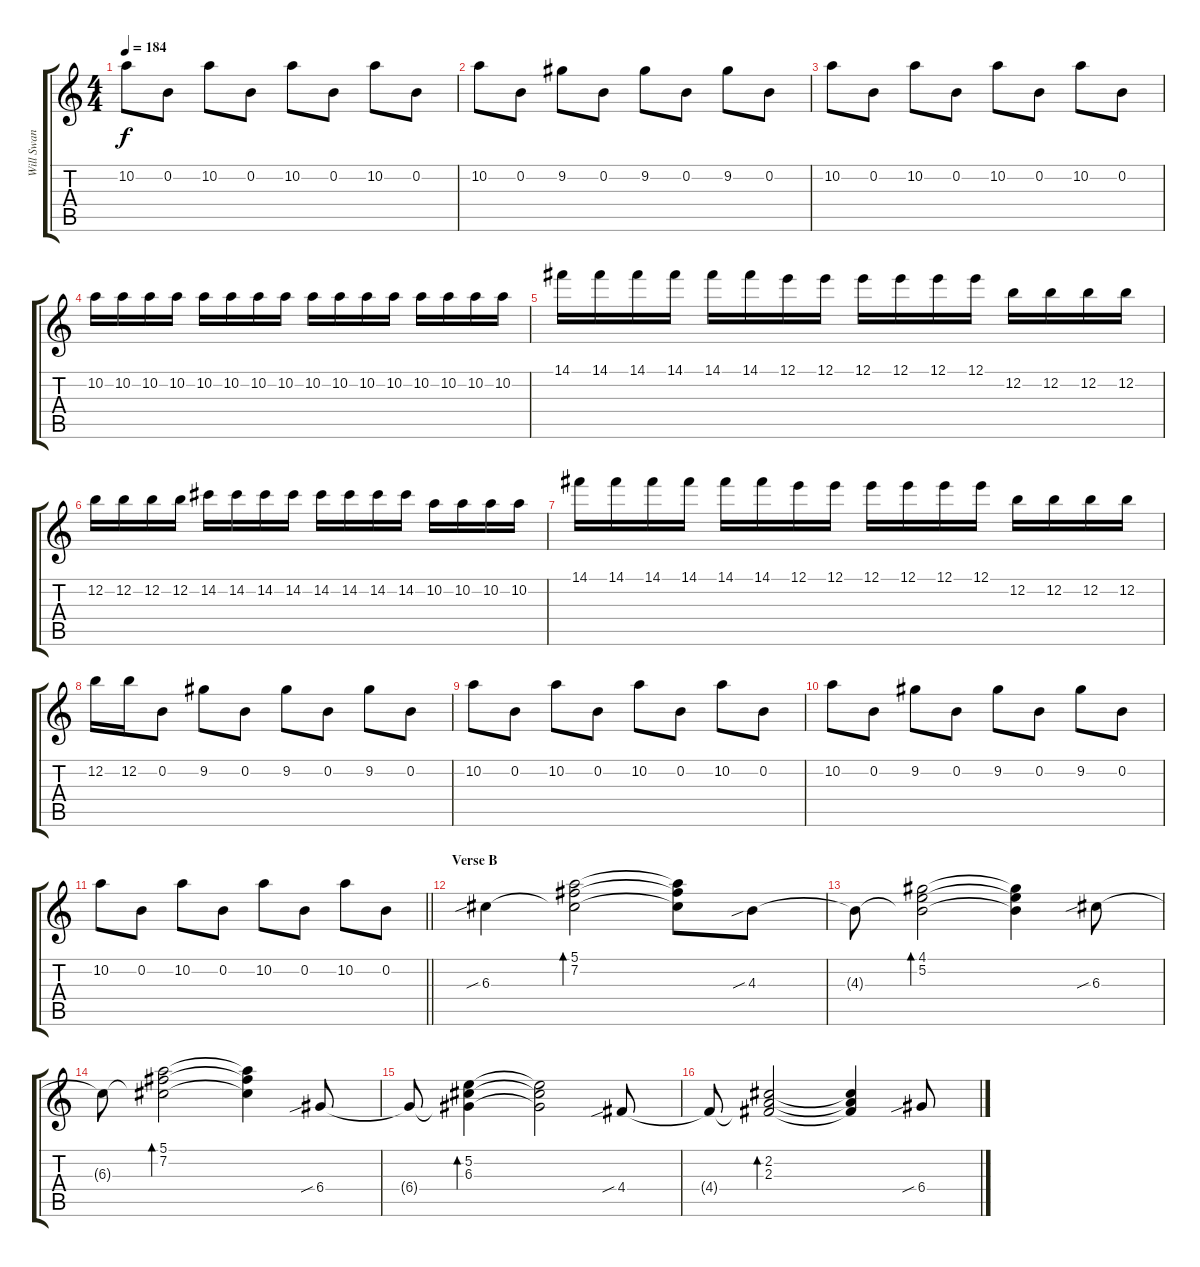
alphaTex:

\track ("Will Swan (Guitar L)" "Will Swan ") {instrument distortionguitar}
\staff {score tabs}
\tuning (E4 B3 G3 D3 A2 E2) {hide}
\ts (4 4)
\tempo 184
\clef g2
\ks c
10.2.8{dy f} 0.2.8 10.2.8 0.2.8 10.2.8 0.2.8 10.2.8 0.2.8 |
10.2.8 0.2.8 9.2.8 0.2.8 9.2.8 0.2.8 9.2.8 0.2.8 |
10.2.8 0.2.8 10.2.8 0.2.8 10.2.8 0.2.8 10.2.8 0.2.8 |
10.2.16 10.2.16 10.2.16 10.2.16 10.2.16 10.2.16 10.2.16 10.2.16 10.2.16 10.2.16 10.2.16 10.2.16 10.2.16 10.2.16 10.2.16 10.2.16 |
14.1.16 14.1.16 14.1.16 14.1.16 14.1.16 14.1.16 12.1.16 12.1.16 12.1.16 12.1.16 12.1.16 12.1.16 12.2.16 12.2.16 12.2.16 12.2.16 |
12.2.16 12.2.16 12.2.16 12.2.16 14.2.16 14.2.16 14.2.16 14.2.16 14.2.16 14.2.16 14.2.16 14.2.16 10.2.16 10.2.16 10.2.16 10.2.16 |
14.1.16 14.1.16 14.1.16 14.1.16 14.1.16 14.1.16 12.1.16 12.1.16 12.1.16 12.1.16 12.1.16 12.1.16 12.2.16 12.2.16 12.2.16 12.2.16 |
12.2.16 12.2.16 0.2.8 9.2.8 0.2.8 9.2.8 0.2.8 9.2.8 0.2.8 |
10.2.8 0.2.8 10.2.8 0.2.8 10.2.8 0.2.8 10.2.8 0.2.8 |
10.2.8 0.2.8 9.2.8 0.2.8 9.2.8 0.2.8 9.2.8 0.2.8 |
\barLineRight lightlight
10.2.8 0.2.8 10.2.8 0.2.8 10.2.8 0.2.8 10.2.8 0.2.8 |
\section ("" "Verse B")
6.3{sib}.4 (5.1 7.2 6.3{t}).2{bd 120} (5.1{t} 7.2{t} 6.3{t}).8 4.3{sib}.8 |
4.3{t}.8 (4.1 5.2 4.3{t}).2{bd 120} (4.1{t} 5.2{t} 4.3{t}).4 6.3{sib}.8 |
6.3{t}.8 (5.1 7.2 6.3{t}).2{bd 120} (5.1{t} 7.2{t} 6.3{t}).4 6.4{sib}.8 |
6.4{t}.8 (5.2 6.3 6.4{t}).4{bd 120} (5.2{t} 6.3{t} 6.4{t}).2 4.4{sib}.8 |
4.4{t}.8 (2.2 2.3 4.4{t}).2{bd 120} (2.2{t} 2.3{t} 4.4{t}).4 6.4{sib}.8
